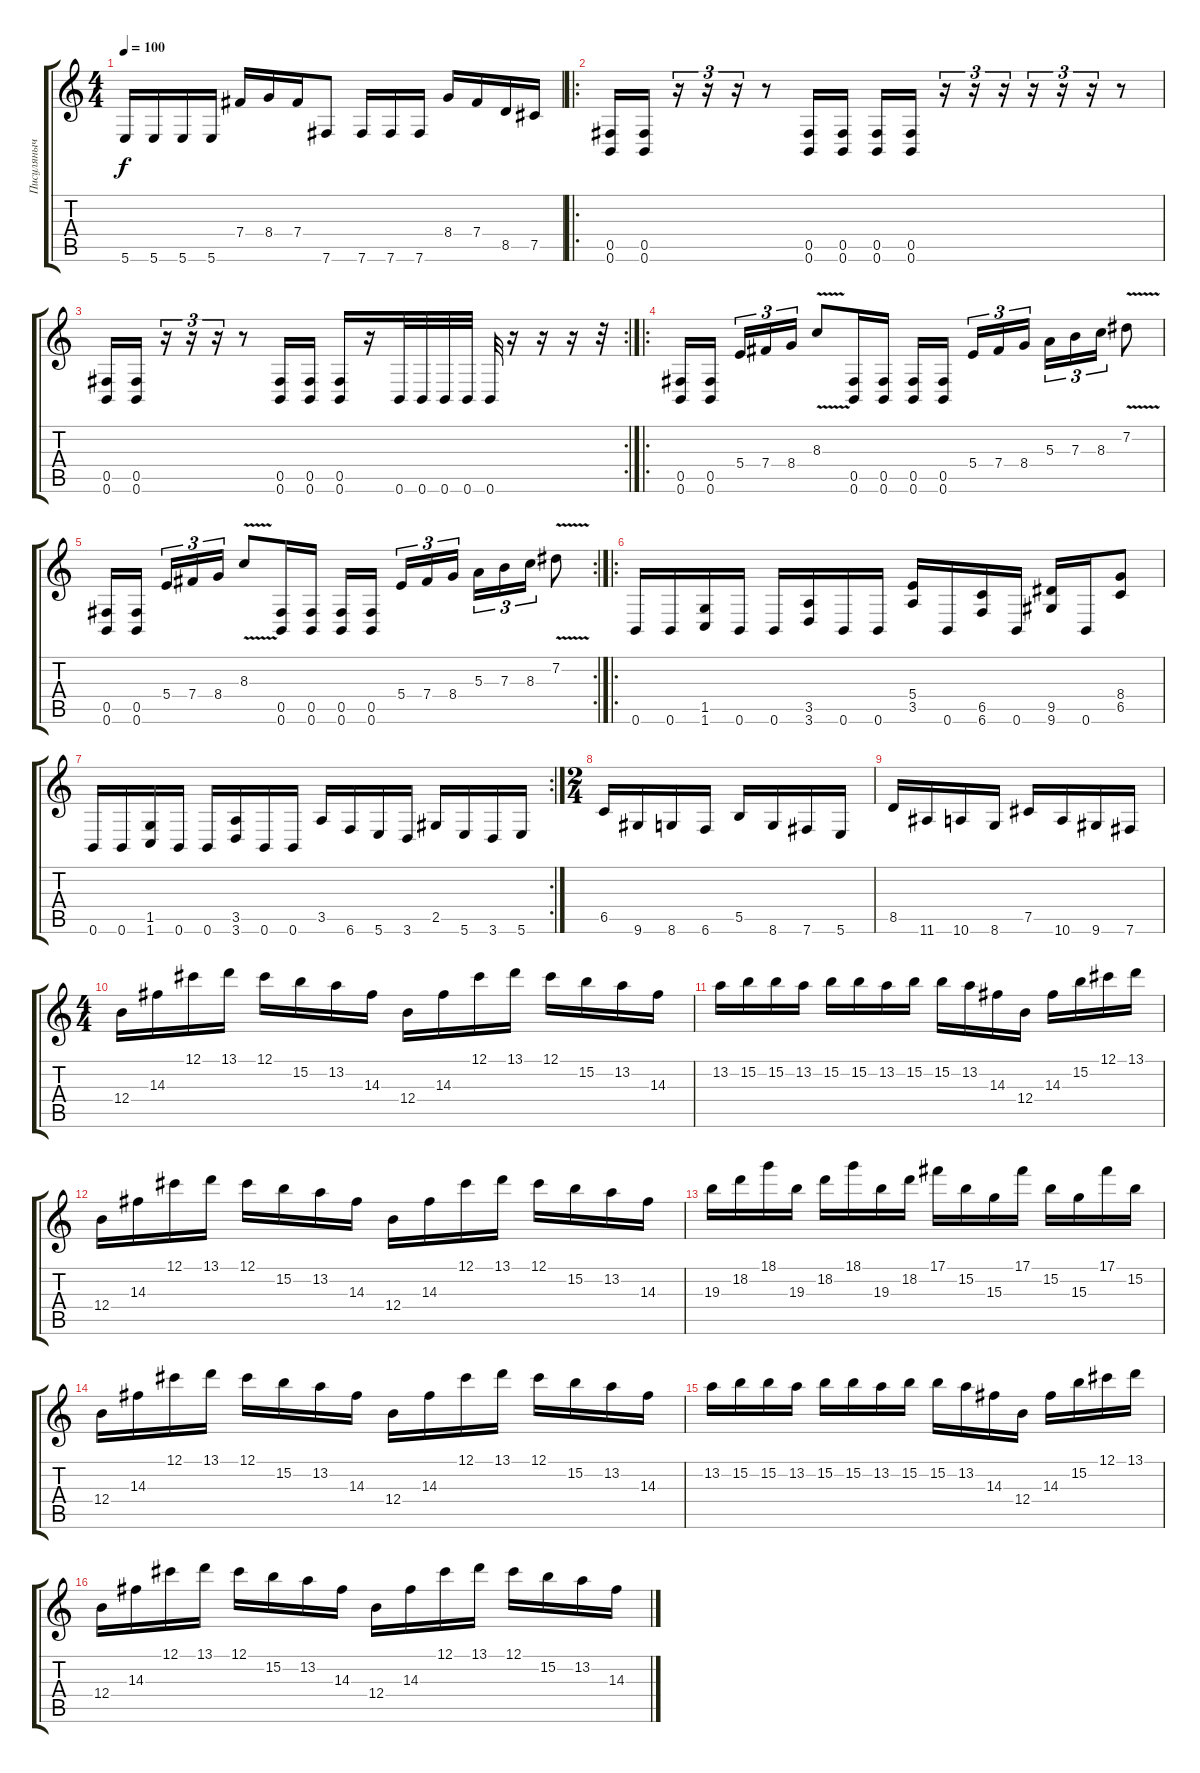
\track ("Писуляныч" "Писуляныч") {instrument distortionguitar}
\staff {score tabs}
\tuning (Db4 Ab3 E3 B2 Gb2 B1) {hide}
\ts (4 4)
\tempo 100
\clef g2
\ks c
5.6.16{dy f} 5.6.16 5.6.16 5.6.16 7.4.16 8.4.16 7.4.16 7.6.8 7.6.16 7.6.16 7.6.16 8.4.16 7.4.16 8.5.16 7.5.16 |
\ro
(0.5 0.6).16 (0.5 0.6).16 r.16{tu (3 2)} r.16{tu (3 2)} r.16{tu (3 2)} r.8 (0.5 0.6).16 (0.5 0.6).16 (0.5 0.6).16 (0.5 0.6).16 r.16{tu (3 2)} r.16{tu (3 2)} r.16{tu (3 2)} r.16{tu (3 2)} r.16{tu (3 2)} r.16{tu (3 2)} r.8 |
\rc 2
(0.5 0.6).16 (0.5 0.6).16 r.16{tu (3 2)} r.16{tu (3 2)} r.16{tu (3 2)} r.8 (0.5 0.6).16 (0.5 0.6).16 (0.5 0.6).16 r.16 0.6.32 0.6.32 0.6.32 0.6.32 0.6.32 r.16 r.16 r.16 r.32 |
\ro
(0.5 0.6).16 (0.5 0.6).16{beam splitsecondary} 5.4.16{tu (3 2)} 7.4.16{tu (3 2)} 8.4.16{tu (3 2)} 8.3{v}.8 (0.5 0.6).16 (0.5 0.6).16 (0.5 0.6).16 (0.5 0.6).16{beam splitsecondary} 5.4.16{tu (3 2)} 7.4.16{tu (3 2)} 8.4.16{tu (3 2)} 5.3.16{tu (3 2)} 7.3.16{tu (3 2)} 8.3.16{tu (3 2)} 7.2{v}.8 |
\rc 2
(0.5 0.6).16 (0.5 0.6).16{beam splitsecondary} 5.4.16{tu (3 2)} 7.4.16{tu (3 2)} 8.4.16{tu (3 2)} 8.3{v}.8 (0.5 0.6).16 (0.5 0.6).16 (0.5 0.6).16 (0.5 0.6).16{beam splitsecondary} 5.4.16{tu (3 2)} 7.4.16{tu (3 2)} 8.4.16{tu (3 2)} 5.3.16{tu (3 2)} 7.3.16{tu (3 2)} 8.3.16{tu (3 2)} 7.2{v}.8 |
\ro
0.6.16 0.6.16 (1.5 1.6).16 0.6.16 0.6.16 (3.5 3.6).16 0.6.16 0.6.16 (5.4 3.5).16 0.6.16 (6.5 6.6).16 0.6.16 (9.5 9.6).16 0.6.16 (8.4 6.5).8 |
\rc 2
0.6.16 0.6.16 (1.5 1.6).16 0.6.16 0.6.16 (3.5 3.6).16 0.6.16 0.6.16 3.5.16 6.6.16 5.6.16 3.6.16 2.5.16 5.6.16 3.6.16 5.6.16 |
\ts (2 4)
6.5.16 9.6.16 8.6.16 6.6.16 5.5.16 8.6.16 7.6.16 5.6.16 |
8.5.16 11.6.16 10.6.16 8.6.16 7.5.16 10.6.16 9.6.16 7.6.16 |
\ts (4 4)
12.4.16 14.3.16 12.1.16 13.1.16 12.1.16 15.2.16 13.2.16 14.3.16 12.4.16 14.3.16 12.1.16 13.1.16 12.1.16 15.2.16 13.2.16 14.3.16 |
13.2.16 15.2.16 15.2.16 13.2.16 15.2.16 15.2.16 13.2.16 15.2.16 15.2.16 13.2.16 14.3.16 12.4.16 14.3.16 15.2.16 12.1.16 13.1.16 |
12.4.16 14.3.16 12.1.16 13.1.16 12.1.16 15.2.16 13.2.16 14.3.16 12.4.16 14.3.16 12.1.16 13.1.16 12.1.16 15.2.16 13.2.16 14.3.16 |
19.3.16 18.2.16 18.1.16 19.3.16 18.2.16 18.1.16 19.3.16 18.2.16 17.1.16 15.2.16 15.3.16 17.1.16 15.2.16 15.3.16 17.1.16 15.2.16 |
12.4.16 14.3.16 12.1.16 13.1.16 12.1.16 15.2.16 13.2.16 14.3.16 12.4.16 14.3.16 12.1.16 13.1.16 12.1.16 15.2.16 13.2.16 14.3.16 |
13.2.16 15.2.16 15.2.16 13.2.16 15.2.16 15.2.16 13.2.16 15.2.16 15.2.16 13.2.16 14.3.16 12.4.16 14.3.16 15.2.16 12.1.16 13.1.16 |
12.4.16 14.3.16 12.1.16 13.1.16 12.1.16 15.2.16 13.2.16 14.3.16 12.4.16 14.3.16 12.1.16 13.1.16 12.1.16 15.2.16 13.2.16 14.3.16
